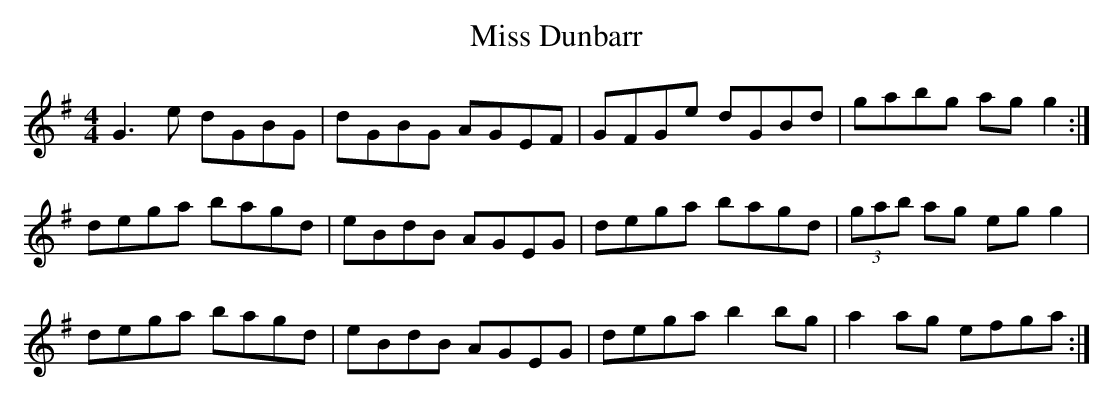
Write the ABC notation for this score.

X:1
T: Miss Dunbarr
L: 1/8
M: 4/4
K: G
G3 e dGBG|dGBG AGEF|GFGe dGBd|gabg ag g2 :|
dega bagd|eBdB AGEG|dega bagd|(3gab ag eg g2|
dega bagd|eBdB AGEG|dega b2 bg|a2 ag efga :|
